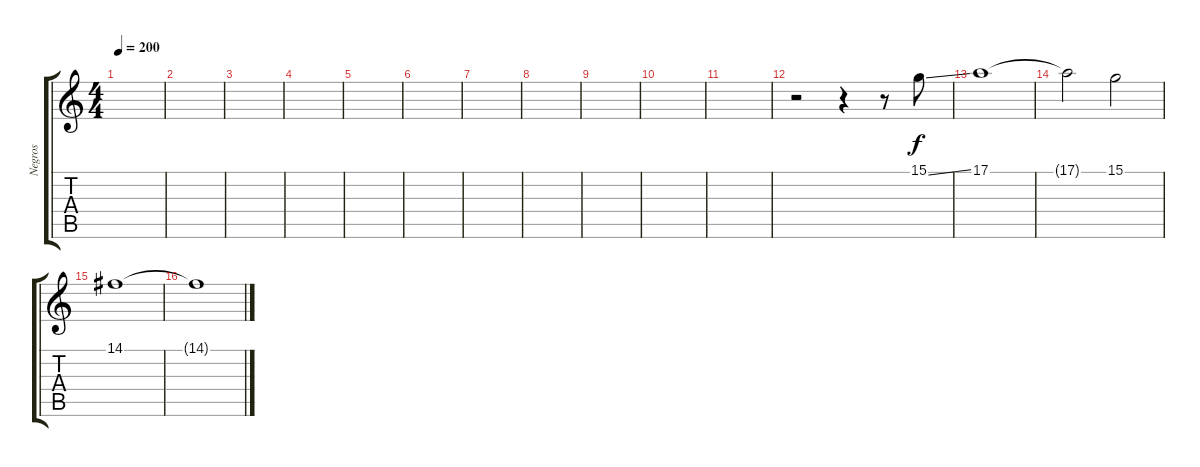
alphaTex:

\track ("Negros" "Negros") {instrument rockorgan}
\staff {score tabs}
\tuning (E4 B3 G3 D3 A2 E2) {hide}
\ts (4 4)
\tempo 200
\clef g2
\ks c
|
|
|
|
|
|
|
|
|
|
|
r.2 r.4 r.8 15.1{ss}.8 |
17.1.1 |
17.1{t}.2 15.1.2 |
14.1.1 |
14.1{t}.1
